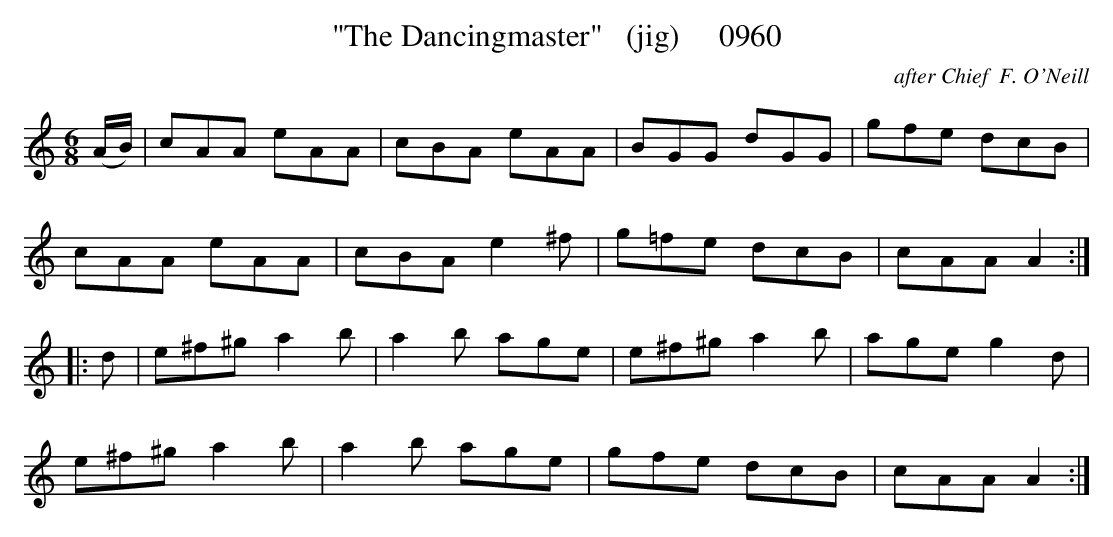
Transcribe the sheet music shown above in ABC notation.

X:1
T:"The Dancingmaster"   (jig)     0960
C:after Chief  F. O'Neill
BRENNAN July 2003 (HTTP://WWW.SOSYOURMOM.COM)
M:6/8
L:1/8
K:C
(A/2B/2)|cAA eAA|cBA eAA|BGG dGG|gfe dcB|
cAA eAA|cBA e2^f|g=fe dcB|cAA A2:|
|:d|e^f^g a2b|a2b age|e^f^g a2b|age g2d|
e^f^g a2b|a2b age|gfe dcB|cAA A2:|
